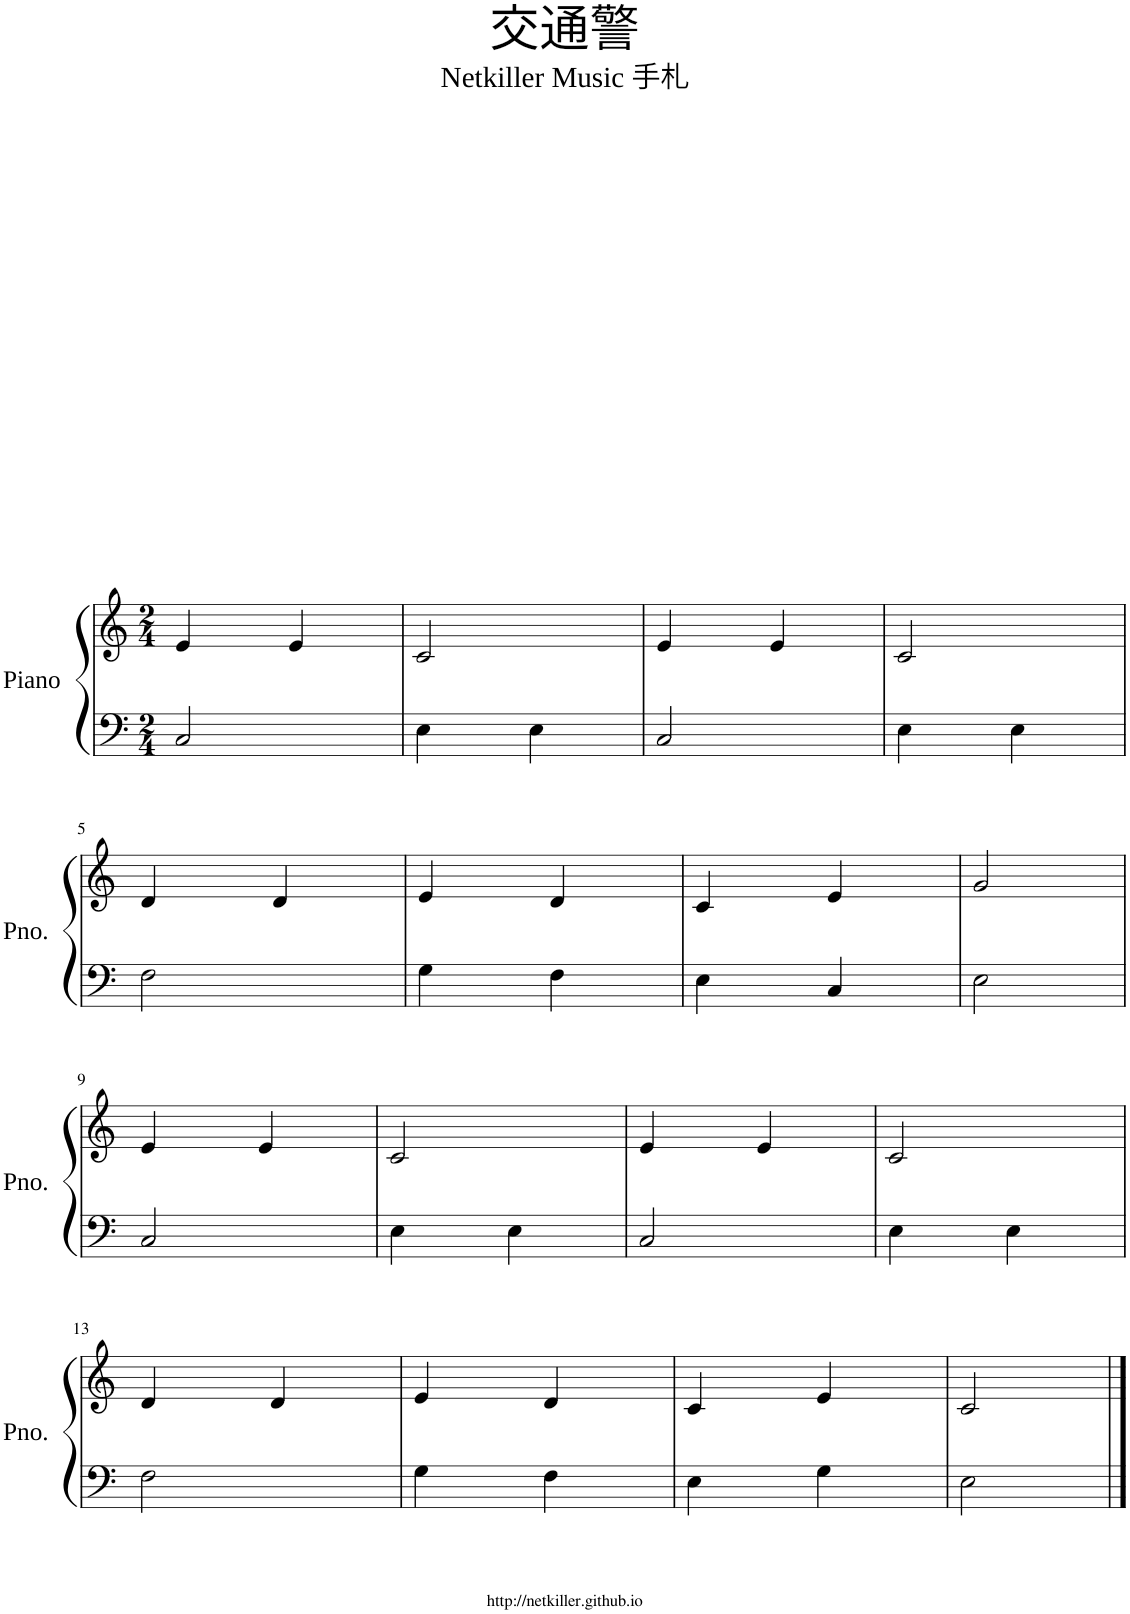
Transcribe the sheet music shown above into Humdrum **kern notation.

**kern	**kern
*part1	*part1
*staff2	*staff1
*I"Piano	*
*I'Pno.	*
*clefF4	*clefG2
*k[]	*k[]
*M2/4	*M2/4
=1	=1
2C/	4e/
.	4e/
=2	=2
4E\	2c/
4E\	.
=3	=3
2C/	4e/
.	4e/
=4	=4
4E\	2c/
4E\	.
!!LO:LB:g=z
=5	=5
2F\	4d/
.	4d/
=6	=6
4G\	4e/
4F\	4d/
=7	=7
4E\	4c/
4C/	4e/
=8	=8
2E\	2g/
!!LO:LB:g=z
=9	=9
2C/	4e/
.	4e/
=10	=10
4E\	2c/
4E\	.
=11	=11
2C/	4e/
.	4e/
=12	=12
4E\	2c/
4E\	.
!!LO:LB:g=z
=13	=13
2F\	4d/
.	4d/
=14	=14
4G\	4e/
4F\	4d/
=15	=15
4E\	4c/
4G\	4e/
=16	=16
2E\	2c/
==	==
*-	*-
